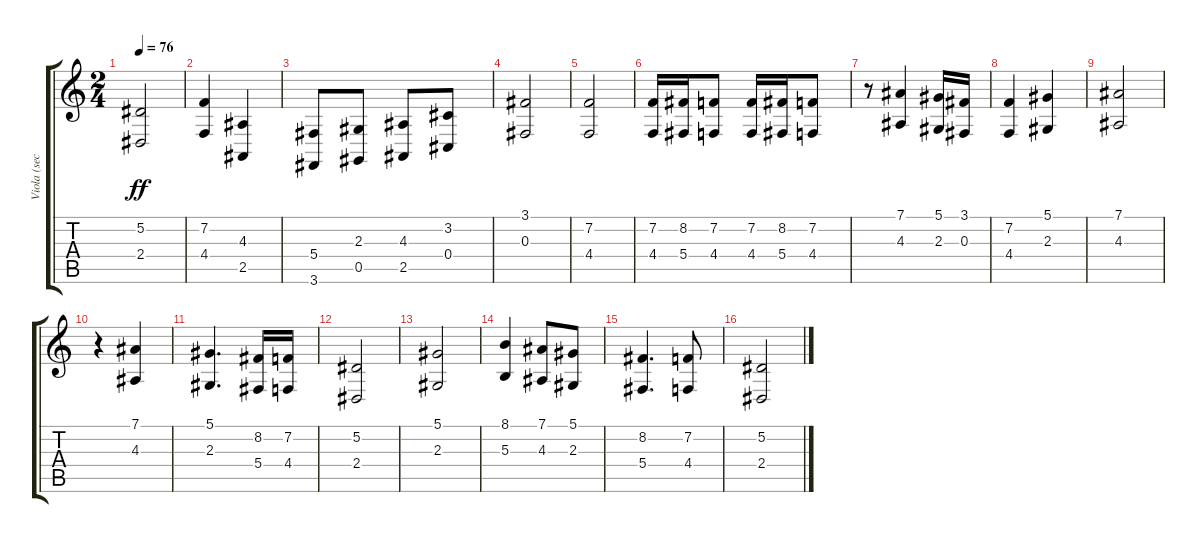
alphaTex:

\track ("Viola (section)" "Viola (sec") {instrument viola}
\staff {score tabs}
\tuning (Eb4 Bb3 Gb3 Db3 Ab2 Eb2) {hide}
\ts (2 4)
\tempo 76
\clef g2
\ks c
(5.2 2.4).2{dy ff} |
(7.2 4.4).4 (4.3 2.5).4 |
(5.4 3.6).8 (2.3 0.5).8 (4.3 2.5).8 (3.2 0.4).8 |
(3.1 0.3).2 |
(7.2 4.4).2 |
(7.2 4.4).16 (8.2 5.4).16 (7.2 4.4).8 (7.2 4.4).16 (8.2 5.4).16 (7.2 4.4).8 |
r.8 (7.1 4.3).4 (5.1 2.3).16 (3.1 0.3).16 |
(7.2 4.4).4 (5.1 2.3).4 |
(7.1 4.3).2 |
r.4 (7.1 4.3).4 |
(5.1 2.3).4{d} (8.2 5.4).16 (7.2 4.4).16 |
(5.2 2.4).2 |
(5.1 2.3).2 |
(8.1 5.3).4 (7.1 4.3).8 (5.1 2.3).8 |
(8.2 5.4).4{d} (7.2 4.4).8 |
(5.2 2.4).2
